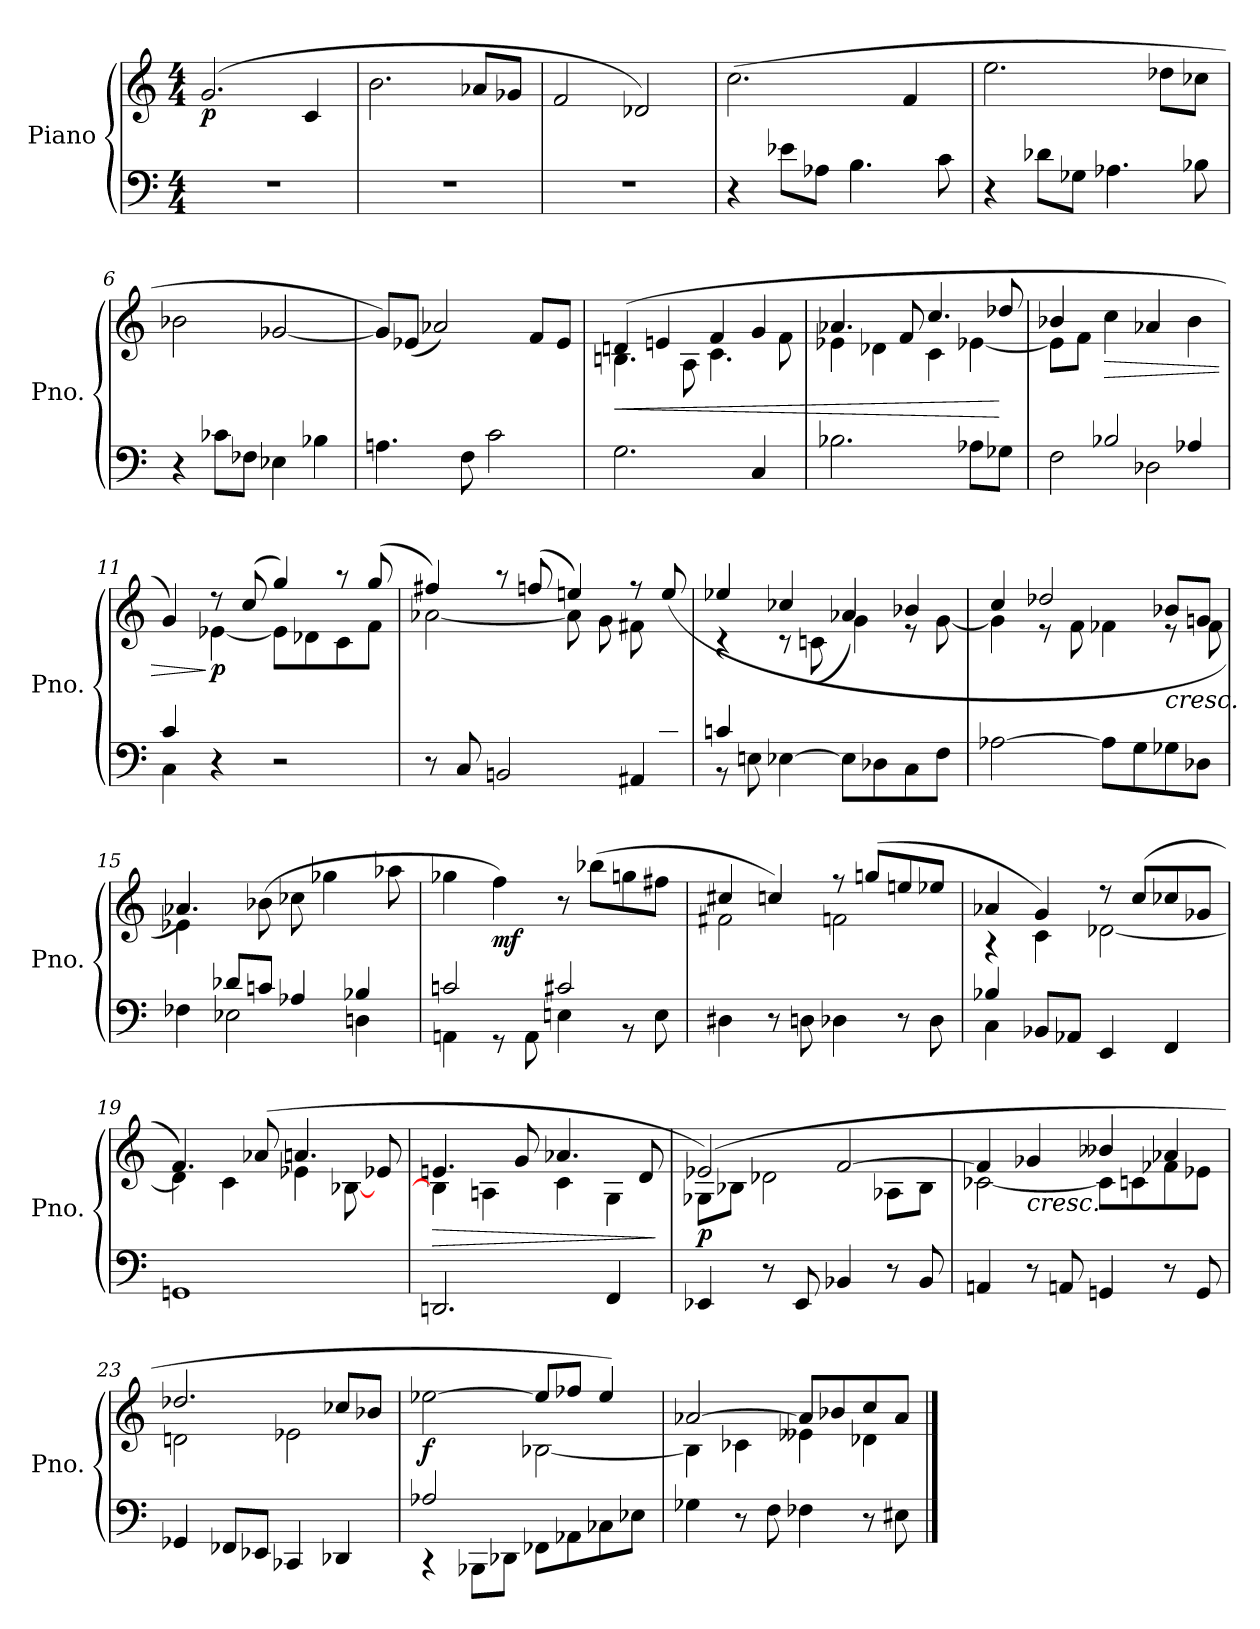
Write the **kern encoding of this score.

**kern	**kern	**dynam
*part1	*part1	*part1
*staff2	*staff1	*staff1/2
*I"Piano	*	*
*I'Pno.	*	*
*clefF4	*clefG2	*
*k[]	*k[]	*
*M4/4	*M4/4	*
*MM66	*MM66	*
=1	=1	=1
!	!	!LO:DY:b
1r	(>2.g/	p
.	4c/	.
=2	=2	=2
1r	2.b\	.
.	8a-X/L	.
.	8g-X/J	.
=3	=3	=3
1r	2f/	.
.	2d-X/)	.
=4	=4	=4
4r	(>2.cc\	.
8e-X\L	.	.
8A-X\J	.	.
4.B\	.	.
.	4f/	.
8c\	.	.
=5	=5	=5
4r	2.ee\	.
8d-X\L	.	.
8G-X\J	.	.
4.A-X\	.	.
.	8dd-X\L	.
8B-X\	8cc-X\J	.
!!LO:LB:g=z
=6	=6	=6
4r	2b-X\	.
8c-X\L	.	.
8F-X\J	.	.
4E-X\	[2g-X/	.
4B-X\	.	.
=7	=7	=7
4.An\	8g-/L])	.
.	(<8e-X/J	.
.	2a-X/)	.
8F\	.	.
2c\	.	.
.	8f/L	.
.	8e-/J	.
=8	=8	=8
!	!	!LO:HP:b
*	*^	*
2.G\	(>4dn/	4.Bn\	<
.	4en/	.	.
.	.	8A\	.
.	4f/	4.c\	.
4C/	4g/	.	.
.	.	8f\	.
=9	=9	=9	=9
2.B-X\	4.a-X/	4e-X\	.
.	.	4d-X\	.
.	8f/	.	.
.	4.cc/	4c\	.
8A-X\L	.	[4e-X\	.
8G-X\J	8dd-X/	.	[
!!LO:LB:g=z	!!
=10	=10	=10	=10
*^	*	*	*
4ryy	2F\	4b-X/	8e-\L]	.
.	.	.	8f\J	.
!	!	!	!	!LO:HP:b
2B-X/	.	4cc\	2.ryy	>
.	2D-X\	4a-X/	.	.
4A-X/	.	4b-\	.	.
=11	=11	=11	=11	=11
4c/	4C\	4g/)	4ryy	.
!	!	!	!	!LO:DY:n=1:b
4r	2.ryy	8r	[4e-X\	] p
.	.	(>8cc/	.	.
2r	.	4gg/)	8e-\L]	.
.	.	.	8d-X\	.
.	.	8r	8c\	.
.	.	(>8gg/	8f\J	.
=12	=12	=12	=12	=12
2..ryy	8r	4ff#X/)	[2a-X\	.
.	8C/	.	.	.
.	2BBn/	8r	.	.
.	.	(>8ffn/	.	.
.	.	4een/)	8a-\L]	.
.	.	.	8g\	.
.	4AA#X/	8r	8f#X\	.
8c#X/J	.	(>8ee/	8ryy	.
=13	=13	=13	=13	=13
4cn/	8r	4ee-X/	4r	.
.	8En\	.	.	.
[4E-X\	2.ryy	4cc-X/	8r	.
.	.	.	(<8cn\	.
8E-\L]	.	4a-X/	4g\)	.
8D-X\	.	.	.	.
8C\	.	4b-X/	8r	.
8F\J	.	.	[8g\	.
*v	*v	*	*	*
!!LO:LB:g=z	!!
=14	=14	=14	=14
[2A-X\	4cc/	4g\]	.
.	2dd-X/	8r	.
.	.	8f\	.
8A-\L]	.	4f-X\	.
8G\	.	.	.
!	!LO:TX:b:i:t=cresc.	!	!
8G-X\	8b-X/L	8r	.
8D-X\J	8gn/J	(<8f-\	.
=15	=15	=15	=15
*^	*	*	*
4F-X\	4ryy	4.a-X/)	4e-X\	.
8d-X/L	2E-X\	.	2.ryy	.
8cn/J	.	(>8b-X\	.	.
4A-X/	.	8cc-X\	.	.
.	.	4gg-X\	.	.
4B-X/	4Dn\	.	.	.
.	.	8aa-X\	.	.
*	*	*v	*v	*
=16	=16	=16	=16
2cn/)	4AAn\	4gg-X\	.
!	!	!	!LO:DY:b
.	8r	4ff\)	mf
.	8AA\	.	.
2c#X/	4En\	8r	.
.	.	(>8bb-X\L	.
.	8r	8ggn\	.
.	8E\	8ff#X\J	.
*v	*v	*	*
=17	=17	=17
*	*^	*
4D#X\	4cc#X/	2f#X\	.
8r	4ccn/)	.	.
8Dn\	.	.	.
4D-X\	8r	2fn\	.
.	(>8ggn/L	.	.
8r	8een/	.	.
8D-\	8ee-X/J	.	.
!!LO:LB:g=z	!!
=18	=18	=18	=18
*^	*	*	*
4B-X/	4C\	4a-X/	4r	.
8BB-X/L	2.ryy	4g/)	4c\	.
8AA-X/J	.	.	.	.
4EE/	.	8r	[2d-X\	.
.	.	(>8cc/L	.	.
4FF/	.	8cc-X/	.	.
.	.	8g-X/J	.	.
*v	*v	*	*	*
=19	=19	=19	=19
1GGn	4.f/)	4d-\]	.
.	.	4c\	.
.	(>8a-X/	.	.
.	4.an/	4e-X\	.
.	.	[8B-X\	.
.	8e-X/	8ryy	.
=20	=20	=20	=20
!	!	!	!LO:HP:b
2.DDn/	4.en/	4B-\]	>
.	.	4An\	.
.	8g/	.	.
.	4.a-X/	4c\	.
4FF/	.	4G\	.
.	8d/	.	.
*	*v	*v	*
.	.	]
=21	=21	=21
*	*^	*
!	!	!	!LO:DY:b
4EE-X/	(>2e-X/)	8G-X\L	p
.	.	8B-X\J	.
8r	.	2d-X\	.
8EE-/	.	.	.
4BB-X/	[2f/	.	.
8r	.	8A-X\L	.
8BB-/	.	8B-\J	.
!!LO:PB:g=z	!!
=22	=22	=22	=22
4AAn/	4f/]	[2c-X\	.
!	!LO:TX:b:i:t=cresc.	!	!
8r	4g-X/	.	.
8AAn/	.	.	.
4GGn/	4b--X/	8c-\L]	.
.	.	8cn\	.
8r	4a-X/	8f-X\	.
8GG/	.	8e-X\J	.
=23	=23	=23	=23
4GG-X/	2.dd-X/	2dn\	.
8FF-X/L	.	.	.
8EE-X/J	.	.	.
4CC-X/	.	2e-X\	.
4DD-X/	8cc-X/L	.	.
.	8b-X/J	.	.
=24	=24	=24	=24
*^	*	*	*
!	!	!	!	!LO:DY:b
2A-X/	4r	[2ee-X\	2ryy	f
.	8BBB-X\L	.	.	.
.	8DD-X\J	.	.	.
2ryy	8FF-X\L	8ee-/L]	[2B-X\	.
.	8AA-X\	8ff-X/J	.	.
.	8C-X\	4ee-/)	.	.
.	8E-X\J	.	.	.
*v	*v	*	*	*
!!LO:LB:g=z	!!
=25	=25	=25	=25
4G-X\	[2a-X/	4B-\]	.
8r	.	4c-X\	.
8F\	.	.	.
4F-X\	8a-/L]	4e--X\	.
.	8b-X/	.	.
8r	8cc/	4d-X\	.
8E#X\	8a-/J	.	.
*	*v	*v	*
==	==	==
*-	*-	*-
